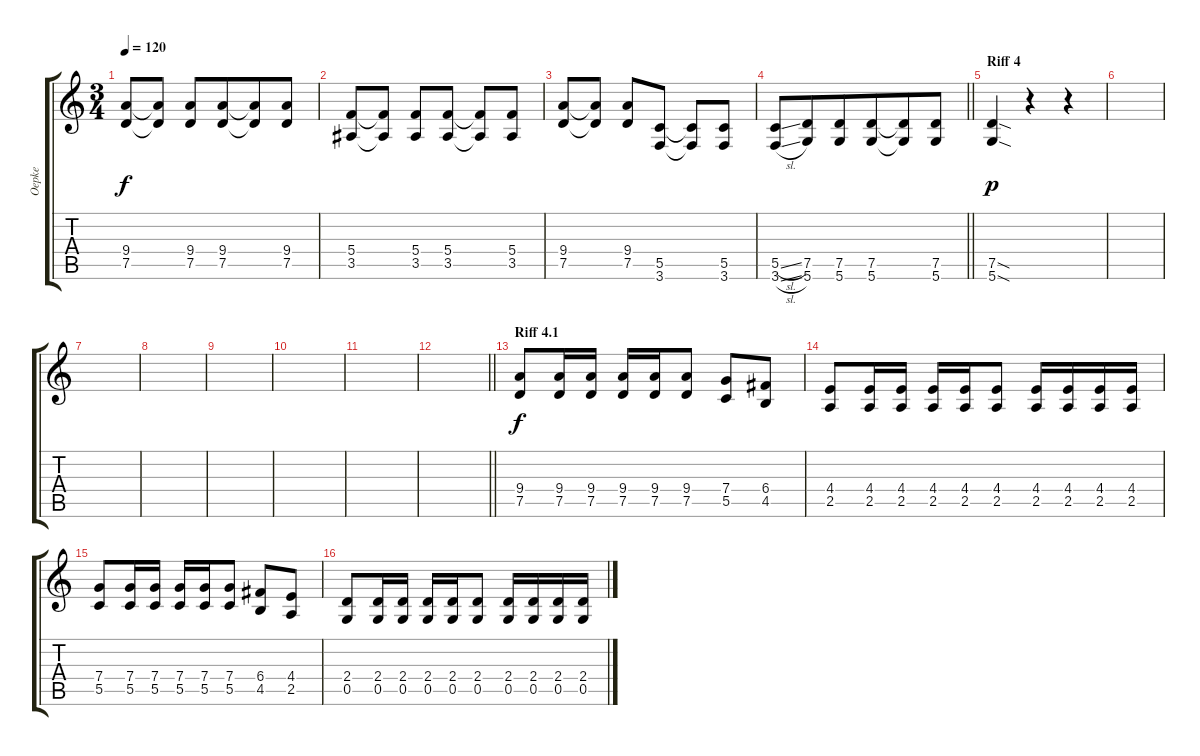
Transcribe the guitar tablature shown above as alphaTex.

\track ("Oepke" "Oepke") {instrument distortionguitar}
\staff {score tabs}
\tuning (D4 A3 F3 C3 G2 D2) {hide}
\ts (3 4)
\tempo 120
\clef g2
\ks c
(9.4 7.5).8{dy f} (9.4{t} 7.5{t}).8 (9.4 7.5).8{beam merge} (9.4 7.5).8{beam merge} (9.4{t} 7.5{t}).8{beam merge} (9.4 7.5).8 |
(5.4 3.5).8 (5.4{t} 3.5{t}).8 (5.4 3.5).8 (5.4 3.5).8 (5.4{t} 3.5{t}).8 (5.4 3.5).8 |
(9.4 7.5).8 (9.4{t} 7.5{t}).8 (9.4 7.5).8 (5.5 3.6).8 (5.5{t} 3.6{t}).8 (5.5 3.6).8 |
\barLineRight lightlight
(5.5{sl} 3.6{sl}).8 (7.5 5.6).8{beam merge} (7.5 5.6).8 (7.5 5.6).8{beam merge} (7.5{t} 5.6{t}).8 (7.5 5.6).8 |
\section ("" "Riff 4")
(7.5{sod} 5.6{sod}).4{dy p} r.4 r.4 |
|
|
|
|
|
|
\barLineRight lightlight
|
\section ("" "Riff 4.1")
(9.4 7.5).8{dy f} (9.4 7.5).16 (9.4 7.5).16 (9.4 7.5).16 (9.4 7.5).16 (9.4 7.5).8 (7.4 5.5).8 (6.4 4.5).8 |
(4.4 2.5).8 (4.4 2.5).16 (4.4 2.5).16 (4.4 2.5).16 (4.4 2.5).16 (4.4 2.5).8 (4.4 2.5).16 (4.4 2.5).16 (4.4 2.5).16 (4.4 2.5).16 |
(7.4 5.5).8 (7.4 5.5).16 (7.4 5.5).16 (7.4 5.5).16 (7.4 5.5).16 (7.4 5.5).8 (6.4 4.5).8 (4.4 2.5).8 |
(2.4 0.5).8 (2.4 0.5).16 (2.4 0.5).16 (2.4 0.5).16 (2.4 0.5).16 (2.4 0.5).8 (2.4 0.5).16 (2.4 0.5).16 (2.4 0.5).16 (2.4 0.5).16
